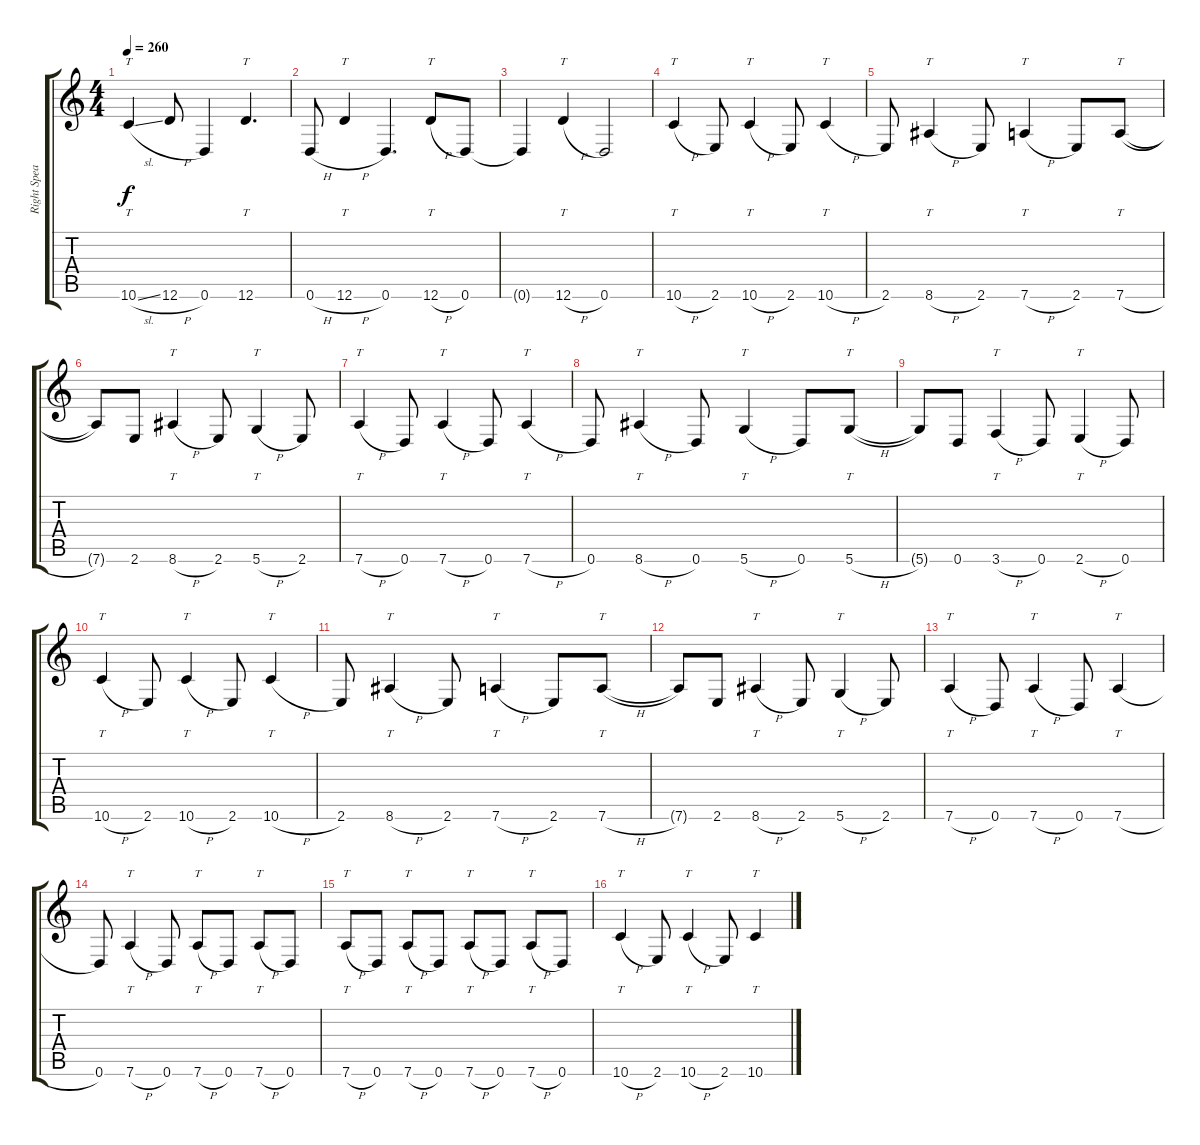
\track ("Right Speaker 1" "Right Spea") {instrument distortionguitar}
\staff {score tabs}
\tuning (D4 A3 F3 C3 G2 D2) {hide}
\ts (4 4)
\tempo 260
\clef g2
\ks c
10.6{sl}.4{tt dy f} 12.6{h}.8 0.6.4 12.6.4{tt d} |
0.6{h}.8 12.6{h}.4{tt} 0.6.4{d} 12.6{h}.8{tt} 0.6.8 |
0.6{t}.4 12.6{h}.4{tt} 0.6.2 |
10.6{h}.4{tt} 2.6.8 10.6{h}.4{tt} 2.6.8 10.6{h}.4{tt} |
2.6.8 8.6{h}.4{tt} 2.6.8 7.6{h}.4{tt} 2.6.8 7.6{h}.8{tt} |
7.6{t}.8 2.6.8 8.6{h}.4{tt} 2.6.8 5.6{h}.4{tt} 2.6.8 |
7.6{h}.4{tt} 0.6.8 7.6{h}.4{tt} 0.6.8 7.6{h}.4{tt} |
0.6.8 8.6{h}.4{tt} 0.6.8 5.6{h}.4{tt} 0.6.8 5.6{h}.8{tt} |
5.6{t}.8 0.6.8 3.6{h}.4{tt} 0.6.8 2.6{h}.4{tt} 0.6.8 |
10.6{h}.4{tt} 2.6.8 10.6{h}.4{tt} 2.6.8 10.6{h}.4{tt} |
2.6.8 8.6{h}.4{tt} 2.6.8 7.6{h}.4{tt} 2.6.8 7.6{h}.8{tt} |
7.6{t}.8 2.6.8 8.6{h}.4{tt} 2.6.8 5.6{h}.4{tt} 2.6.8 |
7.6{h}.4{tt} 0.6.8 7.6{h}.4{tt} 0.6.8 7.6{h}.4{tt} |
0.6.8 7.6{h}.4{tt} 0.6.8 7.6{h}.8{tt} 0.6.8 7.6{h}.8{tt} 0.6.8 |
7.6{h}.8{tt} 0.6.8 7.6{h}.8{tt} 0.6.8 7.6{h}.8{tt} 0.6.8 7.6{h}.8{tt} 0.6.8 |
10.6{h}.4{tt} 2.6.8 10.6{h}.4{tt} 2.6.8 10.6{h}.4{tt}
